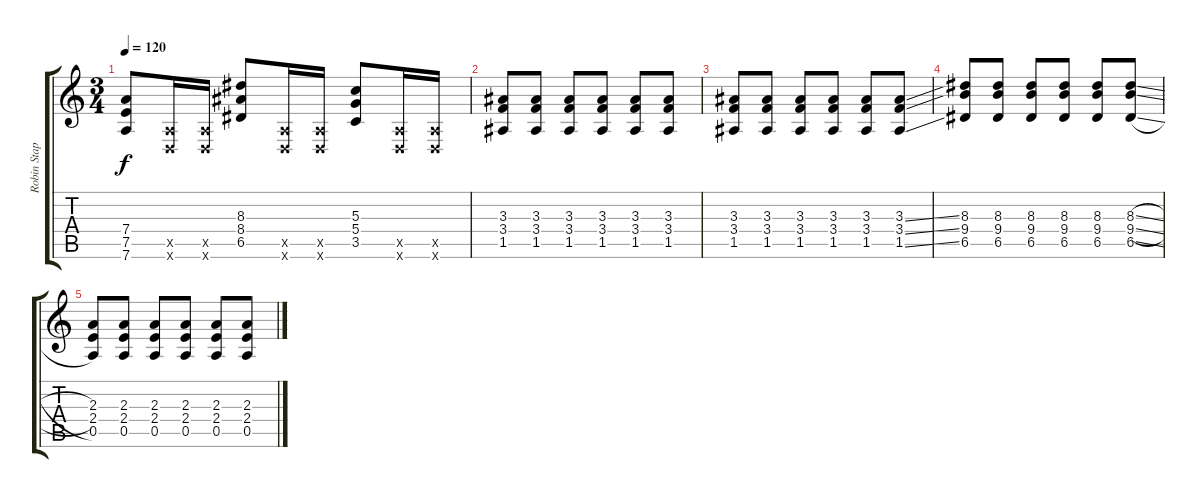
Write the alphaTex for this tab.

\track ("Robin Staps" "Robin Stap") {instrument distortionguitar}
\staff {score tabs}
\tuning (E4 B3 G3 D3 A2 D2) {hide}
\ts (3 4)
\tempo 120
\clef g2
\ks c
(7.4 7.5 7.6).8{dy f} (0.5{x} 0.6{x}).16 (0.5{x} 0.6{x}).16 (8.3 8.4 6.5).8 (0.5{x} 0.6{x}).16 (0.5{x} 0.6{x}).16 (5.3 5.4 3.5).8 (0.5{x} 0.6{x}).16 (0.5{x} 0.6{x}).16 |
(3.3 3.4 1.5).8 (3.3 3.4 1.5).8 (3.3 3.4 1.5).8 (3.3 3.4 1.5).8 (3.3 3.4 1.5).8 (3.3 3.4 1.5).8 |
(3.3 3.4 1.5).8 (3.3 3.4 1.5).8 (3.3 3.4 1.5).8 (3.3 3.4 1.5).8 (3.3 3.4 1.5).8 (3.3{ss} 3.4{ss} 1.5{ss}).8 |
(8.3 9.4 6.5).8 (8.3 9.4 6.5).8 (8.3 9.4 6.5).8 (8.3 9.4 6.5).8 (8.3 9.4 6.5).8 (8.3{sl} 9.4{sl} 6.5{sl}).8 |
(2.3 2.4 0.5).8 (2.3 2.4 0.5).8 (2.3 2.4 0.5).8 (2.3 2.4 0.5).8 (2.3 2.4 0.5).8 (2.3 2.4 0.5).8
